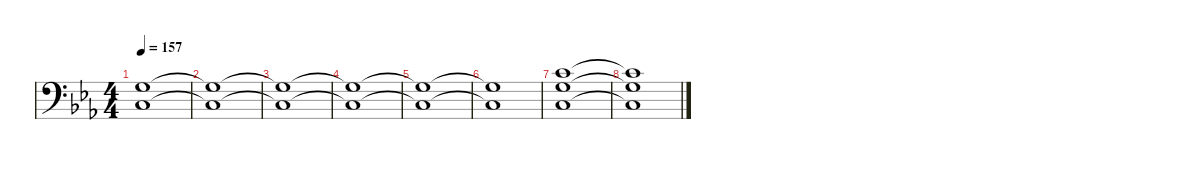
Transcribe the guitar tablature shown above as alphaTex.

\defaultSystemsLayout 4
\hideDynamics
\bracketExtendMode nobrackets
\singleTrackTrackNamePolicy hidden
\multiTrackTrackNamePolicy hidden
\firstSystemTrackNameMode fullname
\firstSystemTrackNameOrientation horizontal
\otherSystemsTrackNameOrientation horizontal
\track ("Strings" "vln.") {instrument stringensemble1}
\staff {score}
\tuning (E4 B3 G3 D3 A2 E2)
\ts (4 4)
\tempo 157
\clef f4
\ks cminor
(5.4{t acc forcenatural} 3.5{t acc forcenatural}).1{dy f beam Down} |
(5.4{t acc forcenatural} 3.5{t acc forcenatural}).1{beam Down} |
(5.4{t acc forcenatural} 3.5{t acc forcenatural}).1{beam Down} |
(5.4{t acc forcenatural} 3.5{t acc forcenatural}).1{beam Down} |
(5.4{t acc forcenatural} 3.5{t acc forcenatural}).1{beam Down} |
(5.4{t acc forcenatural} 3.5{t acc forcenatural}).1{beam Down} |
(5.3{acc forcenatural} 5.4{acc forcenatural} 3.5{acc forcenatural}).1{beam Down} |
(5.3{t acc forcenatural} 5.4{t acc forcenatural} 3.5{t acc forcenatural}).1{beam Down}
